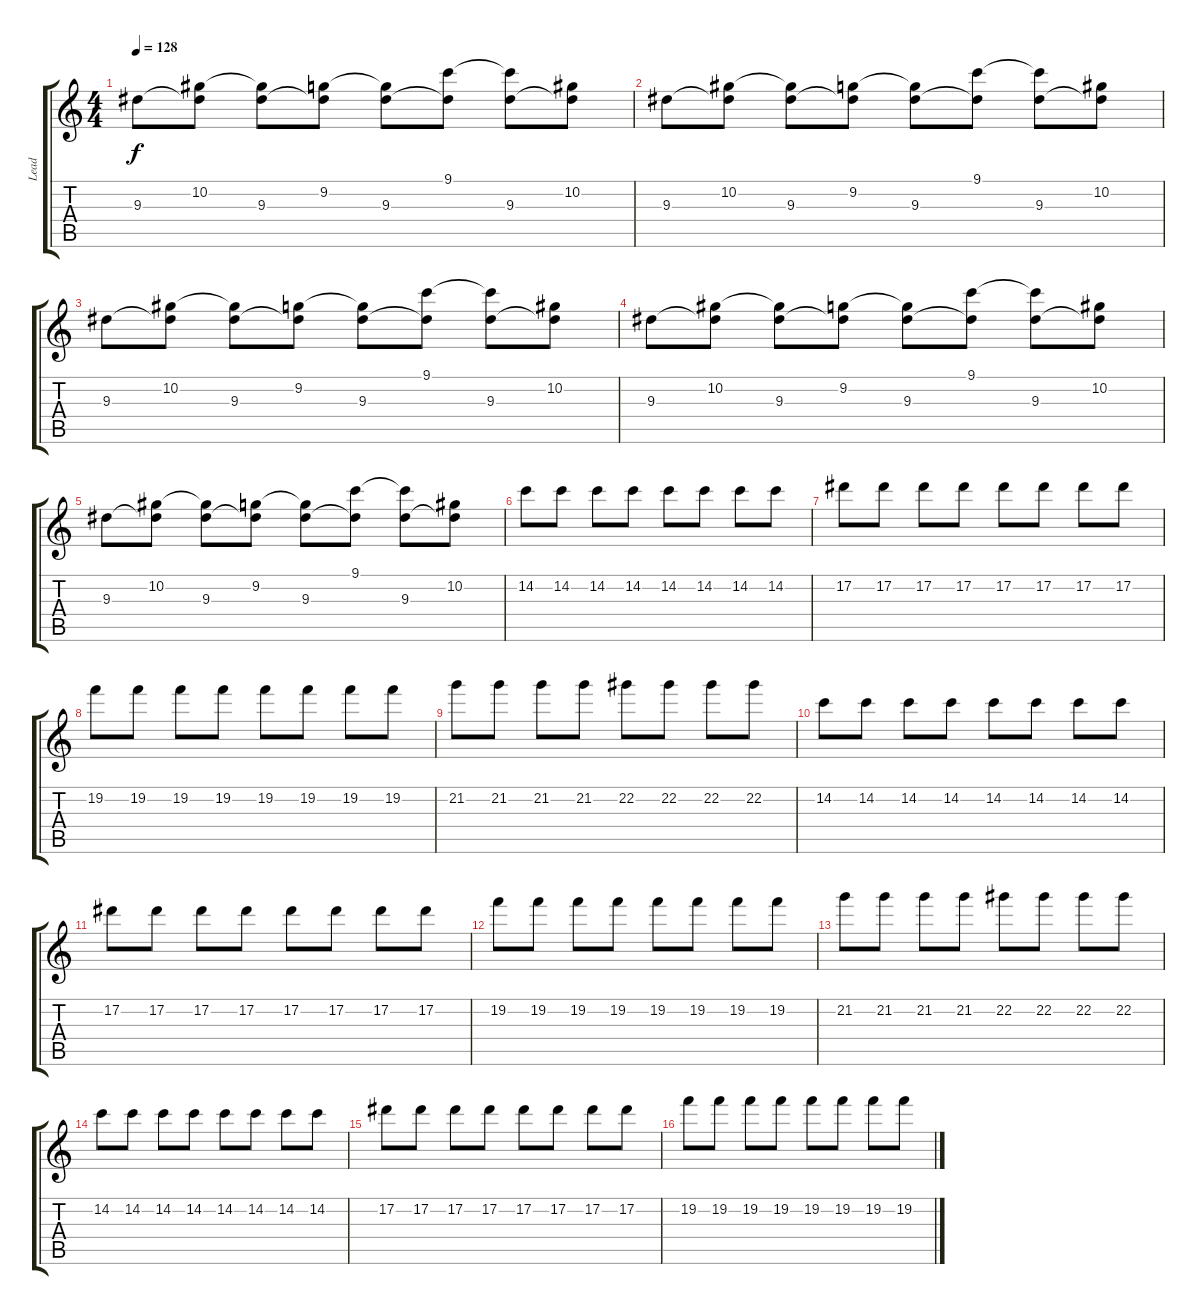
\track ("Lead" "Lead") {instrument distortionguitar}
\staff {score tabs}
\tuning (Eb4 Bb3 Gb3 Db3 Ab2 Db2) {hide}
\ts (4 4)
\tempo 128
\clef g2
\ks c
9.3.8{dy f} (10.2 9.3{t}).8 (10.2{t} 9.3).8 (9.2 9.3{t}).8 (9.2{t} 9.3).8 (9.1 9.3{t}).8 (9.1{t} 9.3).8 (10.2 9.3{t}).8 |
9.3.8 (10.2 9.3{t}).8 (10.2{t} 9.3).8 (9.2 9.3{t}).8 (9.2{t} 9.3).8 (9.1 9.3{t}).8 (9.1{t} 9.3).8 (10.2 9.3{t}).8 |
9.3.8 (10.2 9.3{t}).8 (10.2{t} 9.3).8 (9.2 9.3{t}).8 (9.2{t} 9.3).8 (9.1 9.3{t}).8 (9.1{t} 9.3).8 (10.2 9.3{t}).8 |
9.3.8 (10.2 9.3{t}).8 (10.2{t} 9.3).8 (9.2 9.3{t}).8 (9.2{t} 9.3).8 (9.1 9.3{t}).8 (9.1{t} 9.3).8 (10.2 9.3{t}).8 |
9.3.8 (10.2 9.3{t}).8 (10.2{t} 9.3).8 (9.2 9.3{t}).8 (9.2{t} 9.3).8 (9.1 9.3{t}).8 (9.1{t} 9.3).8 (10.2 9.3{t}).8 |
14.2.8 14.2.8 14.2.8 14.2.8 14.2.8 14.2.8 14.2.8 14.2.8 |
17.2.8 17.2.8 17.2.8 17.2.8 17.2.8 17.2.8 17.2.8 17.2.8 |
19.2.8 19.2.8 19.2.8 19.2.8 19.2.8 19.2.8 19.2.8 19.2.8 |
21.2.8 21.2.8 21.2.8 21.2.8 22.2.8 22.2.8 22.2.8 22.2.8 |
14.2.8 14.2.8 14.2.8 14.2.8 14.2.8 14.2.8 14.2.8 14.2.8 |
17.2.8 17.2.8 17.2.8 17.2.8 17.2.8 17.2.8 17.2.8 17.2.8 |
19.2.8 19.2.8 19.2.8 19.2.8 19.2.8 19.2.8 19.2.8 19.2.8 |
21.2.8 21.2.8 21.2.8 21.2.8 22.2.8 22.2.8 22.2.8 22.2.8 |
14.2.8 14.2.8 14.2.8 14.2.8 14.2.8 14.2.8 14.2.8 14.2.8 |
17.2.8 17.2.8 17.2.8 17.2.8 17.2.8 17.2.8 17.2.8 17.2.8 |
19.2.8 19.2.8 19.2.8 19.2.8 19.2.8 19.2.8 19.2.8 19.2.8
